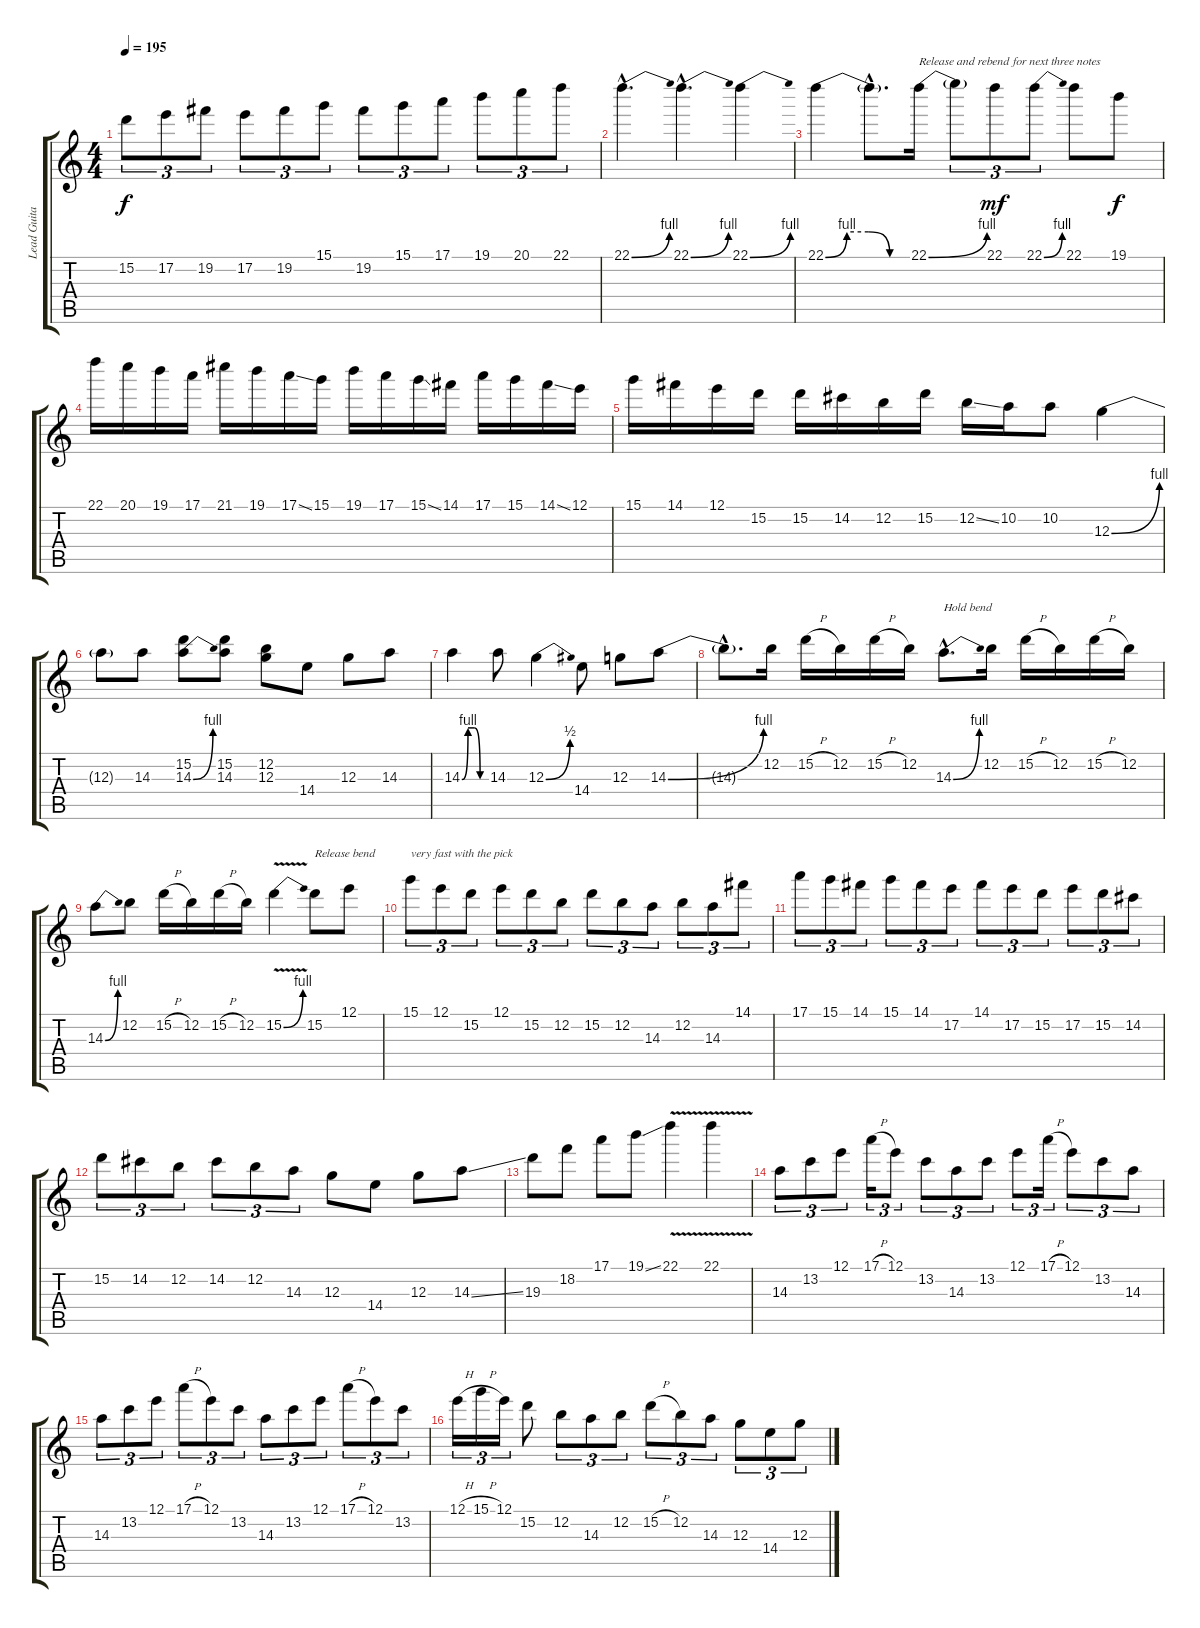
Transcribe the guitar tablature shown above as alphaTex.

\track ("Lead Guitar (Kirk)" "Lead Guita") {instrument distortionguitar}
\staff {score tabs}
\tuning (E4 B3 G3 D3 A2 E2) {hide}
\ts (4 4)
\tempo 195
\clef g2
\ks c
15.2.8{tu (3 2) dy f} 17.2.8{tu (3 2)} 19.2.8{tu (3 2)} 17.2.8{tu (3 2)} 19.2.8{tu (3 2)} 15.1.8{tu (3 2)} 19.2.8{tu (3 2)} 15.1.8{tu (3 2)} 17.1.8{tu (3 2)} 19.1.8{tu (3 2)} 20.1.8{tu (3 2)} 22.1.8{tu (3 2)} |
22.1{be (bend 0 0 60 4) hac}.4{d} 22.1{be (bend 0 0 60 4) hac}.4{d} 22.1{be (bend 0 0 60 4)}.4 |
22.1{be (custom 0 0 15 4 30 4 45 0 60 0)}.4 22.1{hac t}.8{d} 22.1{be (bend 0 0 60 4)}.16{txt "Release and rebend for next three notes"} 22.1{t}.8{tu (3 2)} 22.1.8{tu (3 2) dy mf} 22.1{be (bend 0 0 60 4)}.8{tu (3 2)} 22.1.8 19.1.8{dy f} |
22.1.16 20.1.16 19.1.16 17.1.16 21.1.16 19.1.16 17.1{ss}.16 15.1.16 19.1.16 17.1.16 15.1{ss}.16 14.1.16 17.1.16 15.1.16 14.1{ss}.16 12.1.16 |
15.1.16 14.1.16 12.1.16 15.2.16 15.2.16 14.2.16 12.2.16 15.2.16 12.2{ss}.16 10.2.16 10.2.8 12.3{be (bend 0 0 60 4)}.4 |
12.3{t}.8 14.3.8 (15.2 14.3{be (bend 0 0 60 4)}).8 (15.2 14.3).8 (12.2 12.3).8 14.4.8 12.3.8 14.3.8 |
14.3{be (custom 0 0 15 4 30 4 45 0 60 0)}.4 14.3.8 12.3{be (bend 0 0 60 2)}.4 14.4.8 12.3.8 14.3{be (bend 0 0 60 4)}.8 |
14.3{hac t}.8{d} 12.2.16 15.2{h}.16 12.2.16 15.2{h}.16 12.2.16 14.3{be (bend 0 0 60 4) hac}.8{d txt "Hold bend"} 12.2.16 15.2{h}.16 12.2.16 15.2{h}.16 12.2.16 |
14.3{be (bend 0 0 60 4)}.8 12.2.8 15.2{h}.16 12.2.16 15.2{h}.16 12.2.16 15.2{be (bend 0 0 60 4) v}.4 15.2.8{txt "Release bend"} 12.1.8 |
15.1.8{tu (3 2) txt "very fast with the pick"} 12.1.8{tu (3 2)} 15.2.8{tu (3 2)} 12.1.8{tu (3 2)} 15.2.8{tu (3 2)} 12.2.8{tu (3 2)} 15.2.8{tu (3 2)} 12.2.8{tu (3 2)} 14.3.8{tu (3 2)} 12.2.8{tu (3 2)} 14.3.8{tu (3 2)} 14.1.8{tu (3 2)} |
17.1.8{tu (3 2)} 15.1.8{tu (3 2)} 14.1.8{tu (3 2)} 15.1.8{tu (3 2)} 14.1.8{tu (3 2)} 17.2.8{tu (3 2)} 14.1.8{tu (3 2)} 17.2.8{tu (3 2)} 15.2.8{tu (3 2)} 17.2.8{tu (3 2)} 15.2.8{tu (3 2)} 14.2.8{tu (3 2)} |
15.2.8{tu (3 2)} 14.2.8{tu (3 2)} 12.2.8{tu (3 2)} 14.2.8{tu (3 2)} 12.2.8{tu (3 2)} 14.3.8{tu (3 2)} 12.3.8 14.4.8 12.3.8 14.3{ss}.8 |
19.3.8 18.2.8 17.1.8 19.1{ss}.8 22.1{v}.4 22.1{v}.4 |
14.3.8{tu (3 2)} 13.2.8{tu (3 2)} 12.1.8{tu (3 2)} 17.1{h}.16{tu (3 2)} 12.1.8{tu (3 2)} 13.2.8{tu (3 2)} 14.3.8{tu (3 2)} 13.2.8{tu (3 2)} 12.1.8{tu (3 2)} 17.1{h}.16{tu (3 2)} 12.1.8{tu (3 2)} 13.2.8{tu (3 2)} 14.3.8{tu (3 2)} |
14.3.8{tu (3 2)} 13.2.8{tu (3 2)} 12.1.8{tu (3 2)} 17.1{h}.8{tu (3 2)} 12.1.8{tu (3 2)} 13.2.8{tu (3 2)} 14.3.8{tu (3 2)} 13.2.8{tu (3 2)} 12.1.8{tu (3 2)} 17.1{h}.8{tu (3 2)} 12.1.8{tu (3 2)} 13.2.8{tu (3 2)} |
12.1{h}.16{tu (3 2)} 15.1{h}.16{tu (3 2)} 12.1.16{tu (3 2)} 15.2.8 12.2.8{tu (3 2)} 14.3.8{tu (3 2)} 12.2.8{tu (3 2)} 15.2{h}.8{tu (3 2)} 12.2.8{tu (3 2)} 14.3.8{tu (3 2)} 12.3.8{tu (3 2)} 14.4.8{tu (3 2)} 12.3.8{tu (3 2)}
